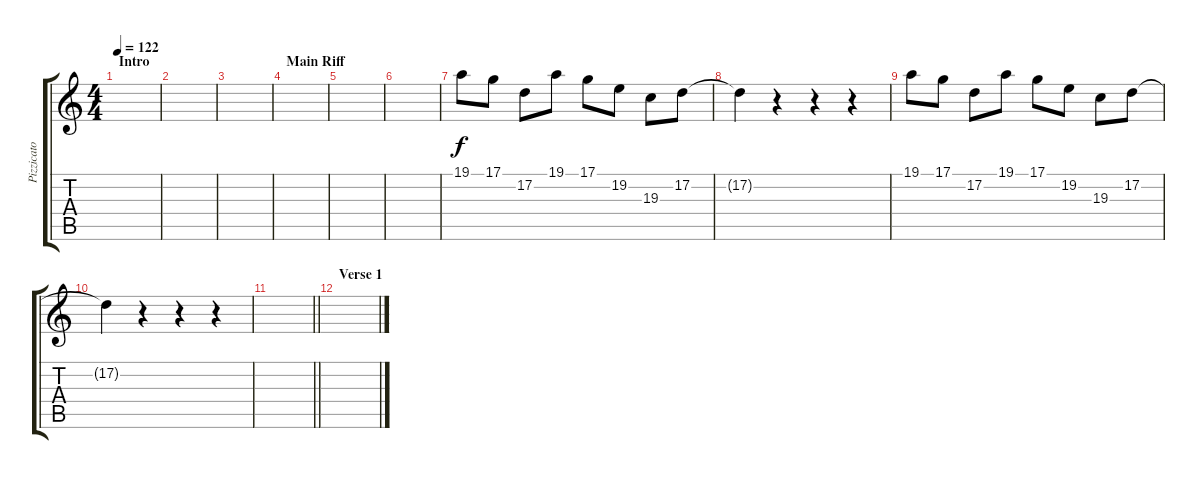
\track ("Pizzicato" "Pizzicato") {instrument pizzicatostrings}
\staff {score tabs}
\tuning (D4 A3 F3 C3 G2 D2) {hide}
\ts (4 4)
\section ("" "Intro")
\tempo 122
\clef g2
\ks c
|
|
|
\section ("" "Main Riff")
|
|
|
19.1.8 17.1.8 17.2.8 19.1.8 17.1.8 19.2.8 19.3.8 17.2.8 |
17.2{t}.4 r.4 r.4 r.4 |
19.1.8 17.1.8 17.2.8 19.1.8 17.1.8 19.2.8 19.3.8 17.2.8 |
17.2{t}.4 r.4 r.4 r.4 |
\barLineRight lightlight
|
\section ("" "Verse 1")
